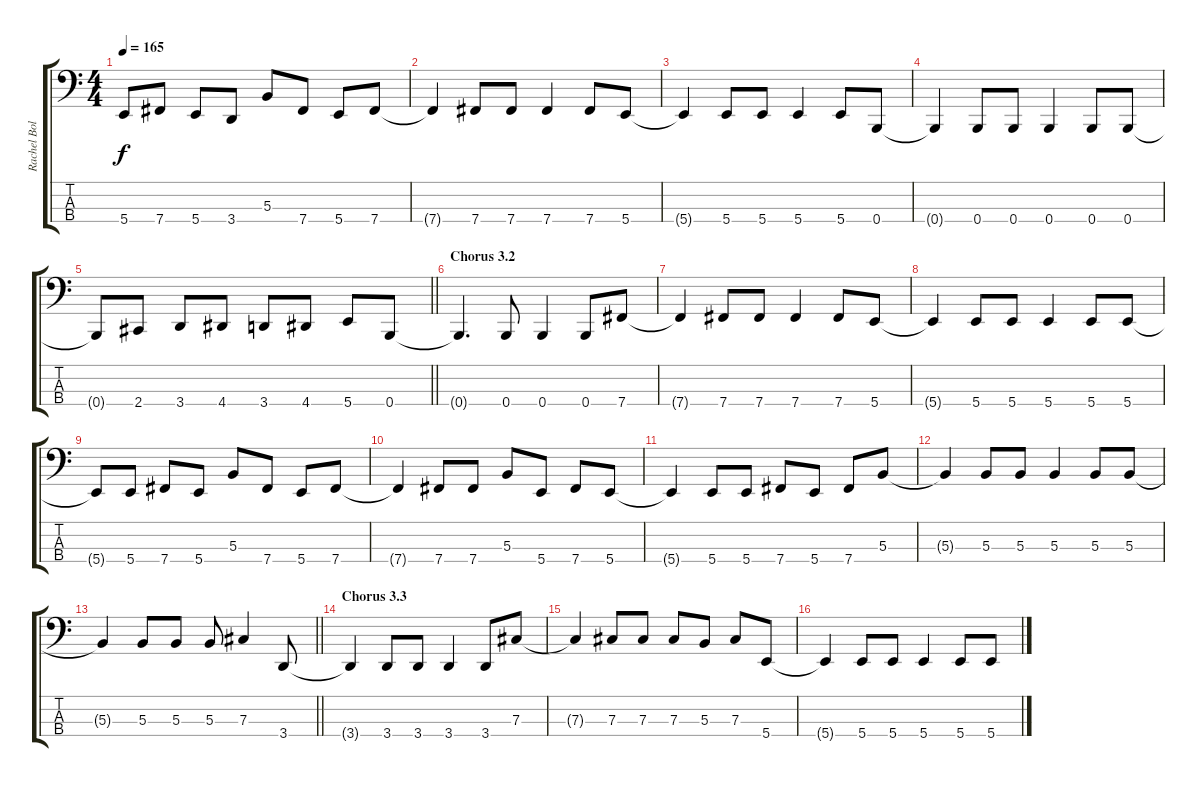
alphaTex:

\track ("Rachel Bolan" "Rachel Bol") {instrument electricbasspick}
\staff {score tabs}
\tuning (E2 B1 Gb1 B0) {hide}
\ts (4 4)
\tempo 165
\clef f4
\ks c
5.4{t}.8{dy f} 7.4.8 5.4.8 3.4.8 5.3.8 7.4.8 5.4.8 7.4.8 |
7.4{t}.4 7.4.8 7.4.8 7.4.4 7.4.8 5.4.8 |
5.4{t}.4 5.4.8 5.4.8 5.4.4 5.4.8 0.4.8 |
0.4{t}.4 0.4.8 0.4.8 0.4.4 0.4.8 0.4.8 |
\barLineRight lightlight
0.4{t}.8 2.4.8 3.4.8 4.4.8 3.4.8 4.4.8 5.4.8 0.4.8 |
\section ("" "Chorus 3.2")
0.4{t}.4{d} 0.4.8 0.4.4 0.4.8 7.4.8 |
7.4{t}.4 7.4.8 7.4.8 7.4.4 7.4.8 5.4.8 |
5.4{t}.4 5.4.8 5.4.8 5.4.4 5.4.8 5.4.8 |
5.4{t}.8 5.4.8 7.4.8 5.4.8 5.3.8 7.4.8 5.4.8 7.4.8 |
7.4{t}.4 7.4.8 7.4.8 5.3.8 5.4.8 7.4.8 5.4.8 |
5.4{t}.4 5.4.8 5.4.8 7.4.8 5.4.8 7.4.8 5.3.8 |
5.3{t}.4 5.3.8 5.3.8 5.3.4 5.3.8 5.3.8 |
\barLineRight lightlight
5.3{t}.4 5.3.8 5.3.8 5.3.8 7.3.4 3.4.8 |
\section ("" "Chorus 3.3")
3.4{t}.4 3.4.8 3.4.8 3.4.4 3.4.8 7.3.8 |
7.3{t}.4 7.3.8 7.3.8 7.3.8 5.3.8 7.3.8 5.4.8 |
5.4{t}.4 5.4.8 5.4.8 5.4.4 5.4.8 5.4.8
